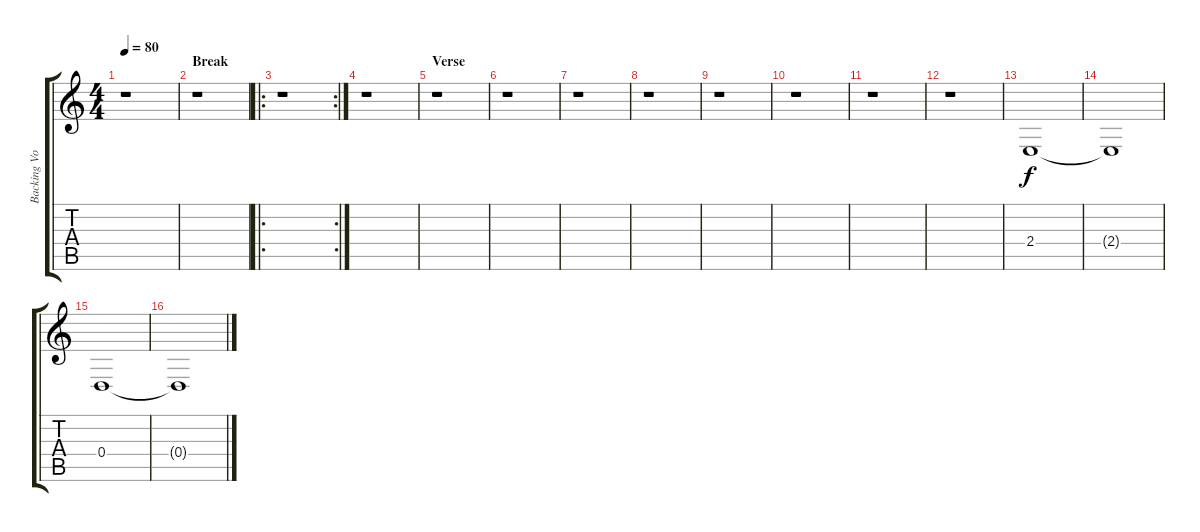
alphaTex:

\track ("Backing Vocals" "Backing Vo") {instrument tenorsax}
\staff {score tabs}
\tuning (E4 B3 G3 D3 A2 E2) {hide}
\ts (4 4)
\tempo 80
\clef g2
\ks c
r.1{dy f} |
\section ("" "Break")
r.1 |
\ro
\rc 2
r.1 |
r.1 |
\section ("" "Verse")
r.1 |
r.1 |
r.1 |
r.1 |
r.1 |
r.1 |
r.1 |
r.1 |
2.4.1 |
2.4{t}.1 |
0.4.1 |
0.4{t}.1
